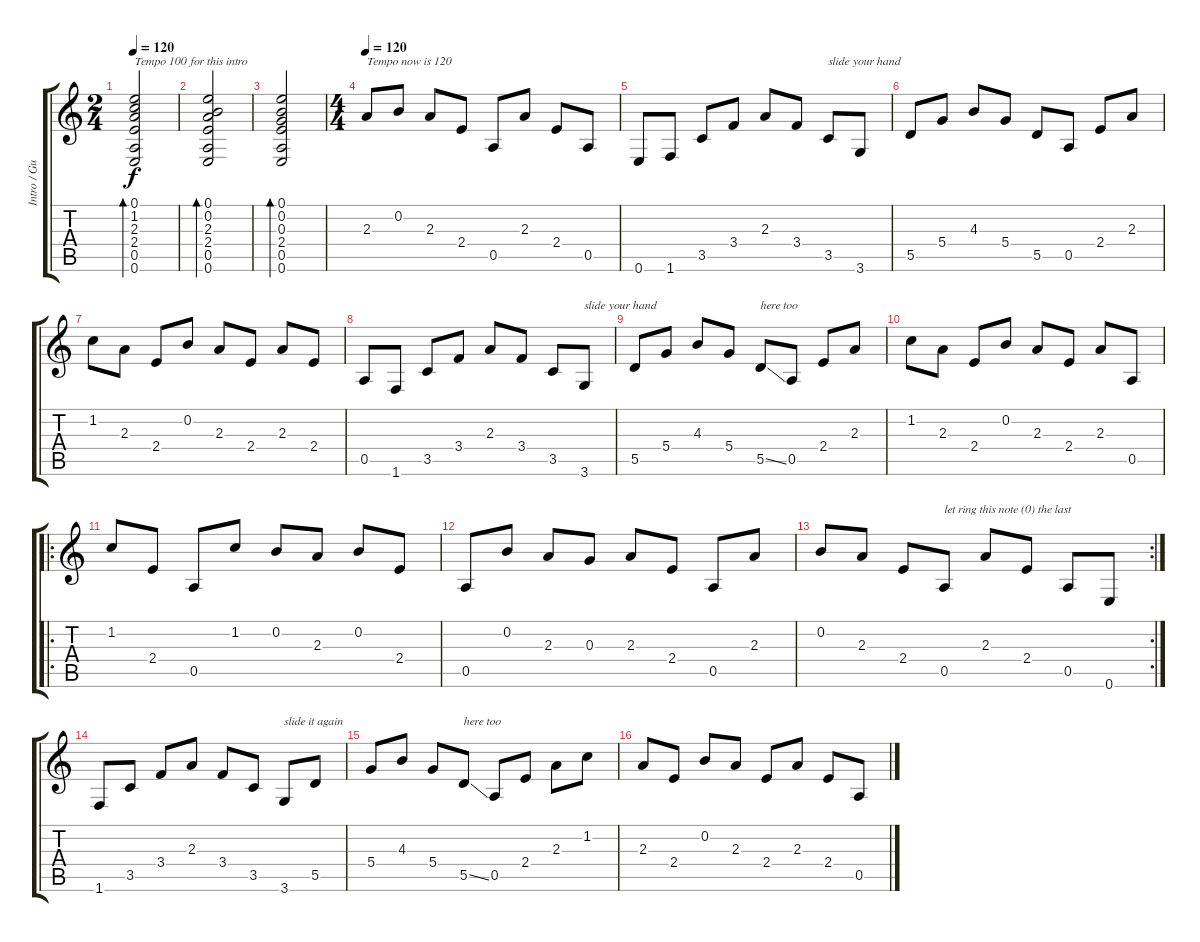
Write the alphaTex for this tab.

\track ("Intro / Guitar" "Intro / Gu") {instrument acousticguitarsteel}
\staff {score tabs}
\tuning (E4 B3 G3 D3 A2 E2) {hide}
\ts (2 4)
\tempo 120
\tempo 100
\tempo 120
\clef g2
\ks c
(0.1 1.2 2.3 2.4 0.5 0.6).2{bd 240 txt "Tempo 100 for this intro" dy f instrument acousticguitarsteel} |
(0.1 0.2 2.3 2.4 0.5 0.6).2{bd 240} |
(0.1 0.2 0.3 2.4 0.5 0.6).2{bd 240} |
\ts (4 4)
\tempo 120
2.3.8{txt "Tempo now is 120"} 0.2.8 2.3.8 2.4.8 0.5.8 2.3.8 2.4.8 0.5.8 |
0.6.8 1.6.8 3.5.8 3.4.8 2.3.8 3.4.8 3.5.8{txt "slide your hand"} 3.6.8 |
5.5.8 5.4.8 4.3.8 5.4.8 5.5.8 0.5.8 2.4.8 2.3.8 |
1.2.8 2.3.8 2.4.8 0.2.8 2.3.8 2.4.8 2.3.8 2.4.8 |
0.5.8 1.6.8 3.5.8 3.4.8 2.3.8 3.4.8 3.5.8 3.6.8{txt "slide your hand"} |
5.5.8 5.4.8 4.3.8 5.4.8 5.5{ss}.8{txt "here too"} 0.5.8 2.4.8 2.3.8 |
1.2.8 2.3.8 2.4.8 0.2.8 2.3.8 2.4.8 2.3.8 0.5.8 |
\ro
1.2.8 2.4.8 0.5.8 1.2.8 0.2.8 2.3.8 0.2.8 2.4.8 |
0.5.8 0.2.8 2.3.8 0.3.8 2.3.8 2.4.8 0.5.8 2.3.8 |
\rc 2
0.2.8 2.3.8 2.4.8 0.5.8{txt "let ring this note (0) the last"} 2.3.8 2.4.8 0.5.8 0.6.8 |
1.6.8 3.5.8 3.4.8 2.3.8 3.4.8 3.5.8 3.6.8{txt "slide it again"} 5.5.8 |
5.4.8 4.3.8 5.4.8 5.5{ss}.8{txt "here too"} 0.5.8 2.4.8 2.3.8 1.2.8 |
2.3.8 2.4.8 0.2.8 2.3.8 2.4.8 2.3.8 2.4.8 0.5.8
